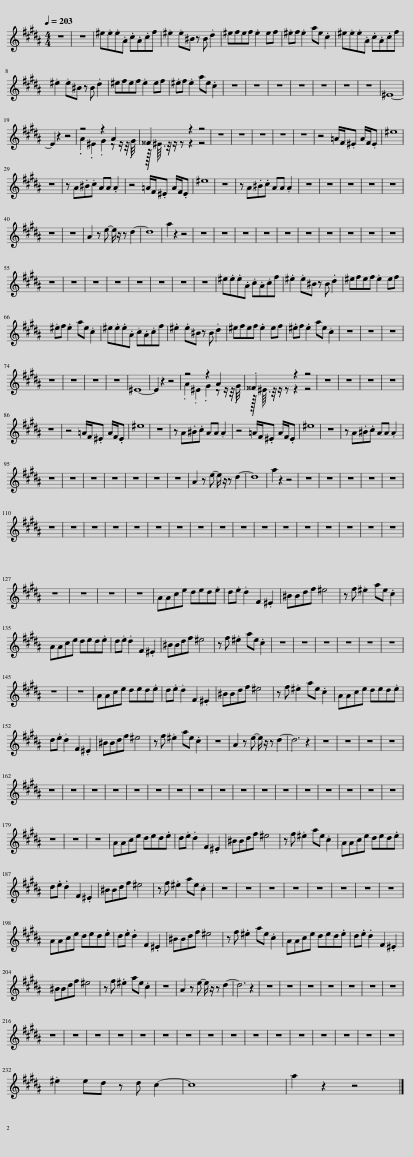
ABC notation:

X:1
%%score ( 1 2 )
L:1/8
Q:1/4=203
M:4/4
I:linebreak $
K:none
V:1 treble transpose=-14
V:2 treble transpose="-14 "
V:1
[K:B] z8 | z8 | ^e.e.e.A .c.A.cf | .^e2 .e^B z B .d2 | ^efef .e2 ef | %5
 .^ef .e2 ae .c2 | ^e.e.e.A .c.A.cf |$ .^e2 .e^B z B .d2 | ^efef .e2 ef | .^ef .e2 ae .c2 | %10
 z8 | z8 | z8 | z8 | z8 | %15
 z8 | z8 | ^E8- |$ E2 z2 z4 | z4 z2 A2 | %20
 .^^F2 z2 z4 | z8 | z8 | z8 | z8 | %25
 z8 | z4 =A/F/.^E A/F/.E | ^e8 |$ z8 | z A.^B.c AA .A2 | %30
 z4 =A/F/.^E A/F/.E | ^e8 | z8 | z A.^B.c AA .A2 | z8 | %35
 z8 | z8 | z8 | z8 |$ z8 | %40
 z8 | A2 z e- e/ z/ z d2- | d8 | a2 z2 z4 | z8 | %45
 z8 | z8 | z8 | z8 | z8 | %50
 z8 | z8 | z8 | z8 |$ z8 | %55
 z8 | z8 | z8 | z8 | z8 | %60
 z8 | z8 | ^e.e.e.A .c.A.cf | .^e2 .e^B z B .d2 | ^efef .e2 ef |$ %65
 .^ef .e2 ae .c2 | ^e.e.e.A .c.A.cf | .^e2 .e^B z B .d2 | ^efef .e2 ef | .^ef .e2 ae .c2 | %70
 z8 | z8 | z8 |$ z8 | z8 | %75
 z8 | z8 | ^E8- | E2 z2 z4 | z4 z2 A2 | %80
 .^^F2 z2 z4 | z8 | z8 | z8 | z8 |$ %85
 z8 | z4 =A/F/.^E A/F/.E | ^e8 | z8 | z A.^B.c AA .A2 | %90
 z4 =A/F/.^E A/F/.E | ^e8 | z8 | z A.^B.c AA .A2 |$ z8 | %95
 z8 | z8 | z8 | z8 | z8 | %100
 z8 | A2 z e- e/ z/ z d2- | d8 | a2 z2 z4 | z8 | %105
 z8 | z8 | z8 | z8 |$ z8 | %110
 z8 | z8 | z8 | z8 | z8 | %115
 z8 | z8 | z8 | z8 | z8 | %120
 z8 | z8 | z8 | z8 | z8 | %125
 z8 |$ z8 | z8 | z8 | z8 | %130
 AAce ded.e | d.e .d2 F2 .^E2 | ^BBdf ^e4 | z f .^e2 ae .c2 |$ AAce ded.e | %135
 d.e .d2 F2 .^E2 | ^BBdf ^e4 | z f .^e2 ae .c2 | z8 | z8 | %140
 z8 | z8 | z8 | z8 |$ z8 | %145
 z8 | AAce ded.e | d.e .d2 F2 .^E2 | ^BBdf ^e4 | z f .^e2 ae .c2 | %150
 AAce ded.e |$ d.e .d2 F2 .^E2 | ^BBdf ^e4 | z f .^e2 ae .c2 | z8 | %155
 A2 z e- e/ z/ z d2- | d6 z2 | z8 | z8 | z8 | %160
 z8 |$ z8 | z8 | z8 | z8 | %165
 z8 | z8 | z8 | z8 | z8 | %170
 z8 | z8 | z8 | z8 | z8 | %175
 z8 | z8 | z8 |$ z8 | z8 | %180
 z8 | AAce ded.e | d.e .d2 F2 .^E2 | ^BBdf ^e4 | z f .^e2 ae .c2 | %185
 AAce ded.e |$ d.e .d2 F2 .^E2 | ^BBdf ^e4 | z f .^e2 ae .c2 | z8 | %190
 z8 | z8 | z8 | z8 | z8 | %195
 z8 | z8 |$ AAce ded.e | d.e .d2 F2 .^E2 | ^BBdf ^e4 | %200
 z f .^e2 ae .c2 | AAce ded.e | d.e .d2 F2 .^E2 |$ ^BBdf ^e4 | z f .^e2 ae .c2 | %205
 z8 | A2 z e- e/ z/ z d2- | d6 z2 | z8 | z8 | %210
 z8 | z8 | z8 | z8 | z8 |$ %215
 z8 | z8 | z8 | z8 | z8 | %220
 z8 | z8 | z8 | z8 | z8 | %225
 z8 | z8 | z8 | z8 | z8 | %230
 z8 |$ .^e2 ed z d c2- | c8 | a2 z2 z4 |] %234
V:2
[K:B] x8 | x8 | x8 | x8 | x8 | %5
 x8 | x8 |$ x8 | x8 | x8 | %10
 x8 | x8 | x8 | x8 | x8 | %15
 x8 | x8 | x8 |$ x8 | .A2 .^E2 .G2 z z/ z/4 .G/4 | %20
 z/16 ^E3/16 z/4 z/ z z2 z4 | x8 | x8 | x8 | x8 | %25
 x8 | x8 | x8 |$ x8 | x8 | %30
 x8 | x8 | x8 | x8 | x8 | %35
 x8 | x8 | x8 | x8 |$ x8 | %40
 x8 | x8 | x8 | x8 | x8 | %45
 x8 | x8 | x8 | x8 | x8 | %50
 x8 | x8 | x8 | x8 |$ x8 | %55
 x8 | x8 | x8 | x8 | x8 | %60
 x8 | x8 | x8 | x8 | x8 |$ %65
 x8 | x8 | x8 | x8 | x8 | %70
 x8 | x8 | x8 |$ x8 | x8 | %75
 x8 | x8 | x8 | x8 | .A2 .^E2 .G2 z z/ z/4 .G/4 | %80
 z/16 ^E3/16 z/4 z/ z z2 z4 | x8 | x8 | x8 | x8 |$ %85
 x8 | x8 | x8 | x8 | x8 | %90
 x8 | x8 | x8 | x8 |$ x8 | %95
 x8 | x8 | x8 | x8 | x8 | %100
 x8 | x8 | x8 | x8 | x8 | %105
 x8 | x8 | x8 | x8 |$ x8 | %110
 x8 | x8 | x8 | x8 | x8 | %115
 x8 | x8 | x8 | x8 | x8 | %120
 x8 | x8 | x8 | x8 | x8 | %125
 x8 |$ x8 | x8 | x8 | x8 | %130
 x8 | x8 | x8 | x8 |$ x8 | %135
 x8 | x8 | x8 | x8 | x8 | %140
 x8 | x8 | x8 | x8 |$ x8 | %145
 x8 | x8 | x8 | x8 | x8 | %150
 x8 |$ x8 | x8 | x8 | x8 | %155
 x8 | x8 | x8 | x8 | x8 | %160
 x8 |$ x8 | x8 | x8 | x8 | %165
 x8 | x8 | x8 | x8 | x8 | %170
 x8 | x8 | x8 | x8 | x8 | %175
 x8 | x8 | x8 |$ x8 | x8 | %180
 x8 | x8 | x8 | x8 | x8 | %185
 x8 |$ x8 | x8 | x8 | x8 | %190
 x8 | x8 | x8 | x8 | x8 | %195
 x8 | x8 |$ x8 | x8 | x8 | %200
 x8 | x8 | x8 |$ x8 | x8 | %205
 x8 | x8 | x8 | x8 | x8 | %210
 x8 | x8 | x8 | x8 | x8 |$ %215
 x8 | x8 | x8 | x8 | x8 | %220
 x8 | x8 | x8 | x8 | x8 | %225
 x8 | x8 | x8 | x8 | x8 | %230
 x8 |$ x8 | x8 | x8 |] %234
